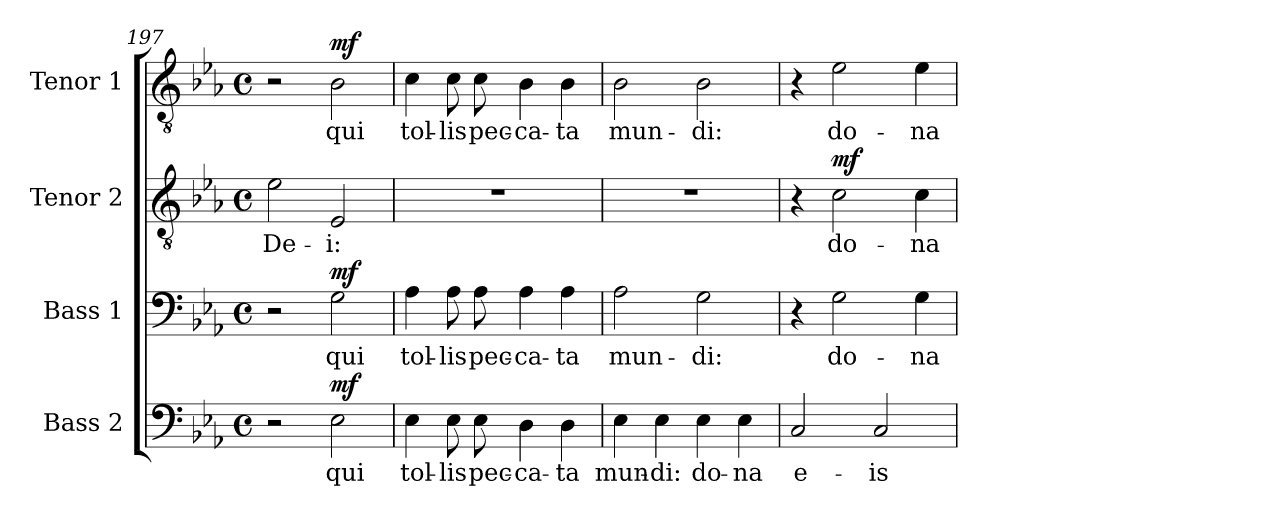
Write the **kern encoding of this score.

**kern	**text	**dynam	**kern	**text	**dynam	**kern	**text	**dynam	**kern	**text	**dynam
*part4	*part4	*part4	*part3	*part3	*part3	*part2	*part2	*part2	*part1	*part1	*part1
*staff4	*staff4	*staff4	*staff3	*staff3	*staff3	*staff2	*staff2	*staff2	*staff1	*staff1	*staff1
*I"Bass 2	*	*	*I"Bass 1	*	*	*I"Tenor 2	*	*	*I"Tenor 1	*	*
*I'B. 2	*	*	*I'B. 1	*	*	*I'T. 2	*	*	*I'T. 1	*	*
*clefF4	*	*	*clefF4	*	*	*clefGv2	*	*	*clefGv2	*	*
*k[b-e-a-]	*	*	*k[b-e-a-]	*	*	*k[b-e-a-]	*	*	*k[b-e-a-]	*	*
*E-:	*	*	*E-:	*	*	*E-:	*	*	*E-:	*	*
*M4/4	*	*	*M4/4	*	*	*M4/4	*	*	*M4/4	*	*
*met(c)	*	*	*met(c)	*	*	*met(c)	*	*	*met(c)	*	*
=197	=197	=197	=197	=197	=197	=197	=197	=197	=197	=197	=197
!	!	!	!	!	!	!	!LO:LY:b	!	!	!	!
2r	.	.	2r	.	.	2e-\	De-	.	2r	.	.
!	!LO:LY:b	!LO:DY:a	!	!LO:LY:b	!LO:DY:a	!	!LO:LY:b	!	!	!LO:LY:b	!LO:DY:a
2E-\	qui	mf	2G\	qui	mf	2E-/	-i:	.	2B-\	qui	mf
=198	=198	=198	=198	=198	=198	=198	=198	=198	=198	=198	=198
!	!LO:LY:b	!	!	!LO:LY:b	!	!	!	!	!	!LO:LY:b	!
4E-\	tol-	.	4A-\	tol-	.	1r	.	.	4c\	tol-	.
!	!LO:LY:b	!	!	!LO:LY:b	!	!	!	!	!	!LO:LY:b	!
8E-\	-lis	.	8A-\	-lis	.	.	.	.	8c\	-lis	.
!	!LO:LY:b	!	!	!LO:LY:b	!	!	!	!	!	!LO:LY:b	!
8E-\	pec-	.	8A-\	pec-	.	.	.	.	8c\	pec-	.
!	!LO:LY:b	!	!	!LO:LY:b	!	!	!	!	!	!LO:LY:b	!
4D\	-ca-	.	4A-\	-ca-	.	.	.	.	4B-\	-ca-	.
!	!LO:LY:b	!	!	!LO:LY:b	!	!	!	!	!	!LO:LY:b	!
4D\	-ta	.	4A-\	-ta	.	.	.	.	4B-\	-ta	.
=199	=199	=199	=199	=199	=199	=199	=199	=199	=199	=199	=199
!	!LO:LY:b	!	!	!LO:LY:b	!	!	!	!	!	!LO:LY:b	!
4E-\	mun-	.	2A-\	mun-	.	1r	.	.	2B-\	mun-	.
!	!LO:LY:b	!	!	!	!	!	!	!	!	!	!
4E-\	-di:	.	.	.	.	.	.	.	.	.	.
!	!LO:LY:b	!	!	!LO:LY:b	!	!	!	!	!	!LO:LY:b	!
4E-\	do-	.	2G\	-di:	.	.	.	.	2B-\	-di:	.
!	!LO:LY:b	!	!	!	!	!	!	!	!	!	!
4E-\	-na	.	.	.	.	.	.	.	.	.	.
=200	=200	=200	=200	=200	=200	=200	=200	=200	=200	=200	=200
!	!LO:LY:b	!	!	!	!	!	!	!	!	!	!
2C/	e-	.	4r	.	.	4r	.	.	4r	.	.
!	!	!	!	!LO:LY:b	!	!	!LO:LY:b	!LO:DY:a	!	!LO:LY:b	!
.	.	.	2G\	do-	.	2c\	do-	mf	2e-\	do-	.
!	!LO:LY:b	!	!	!	!	!	!	!	!	!	!
2C/	-is	.	.	.	.	.	.	.	.	.	.
!	!	!	!	!LO:LY:b	!	!	!LO:LY:b	!	!	!LO:LY:b	!
.	.	.	4G\	-na	.	4c\	-na	.	4e-\	-na	.
=	=	=	=	=	=	=	=	=	=	=	=
*-	*-	*-	*-	*-	*-	*-	*-	*-	*-	*-	*-
